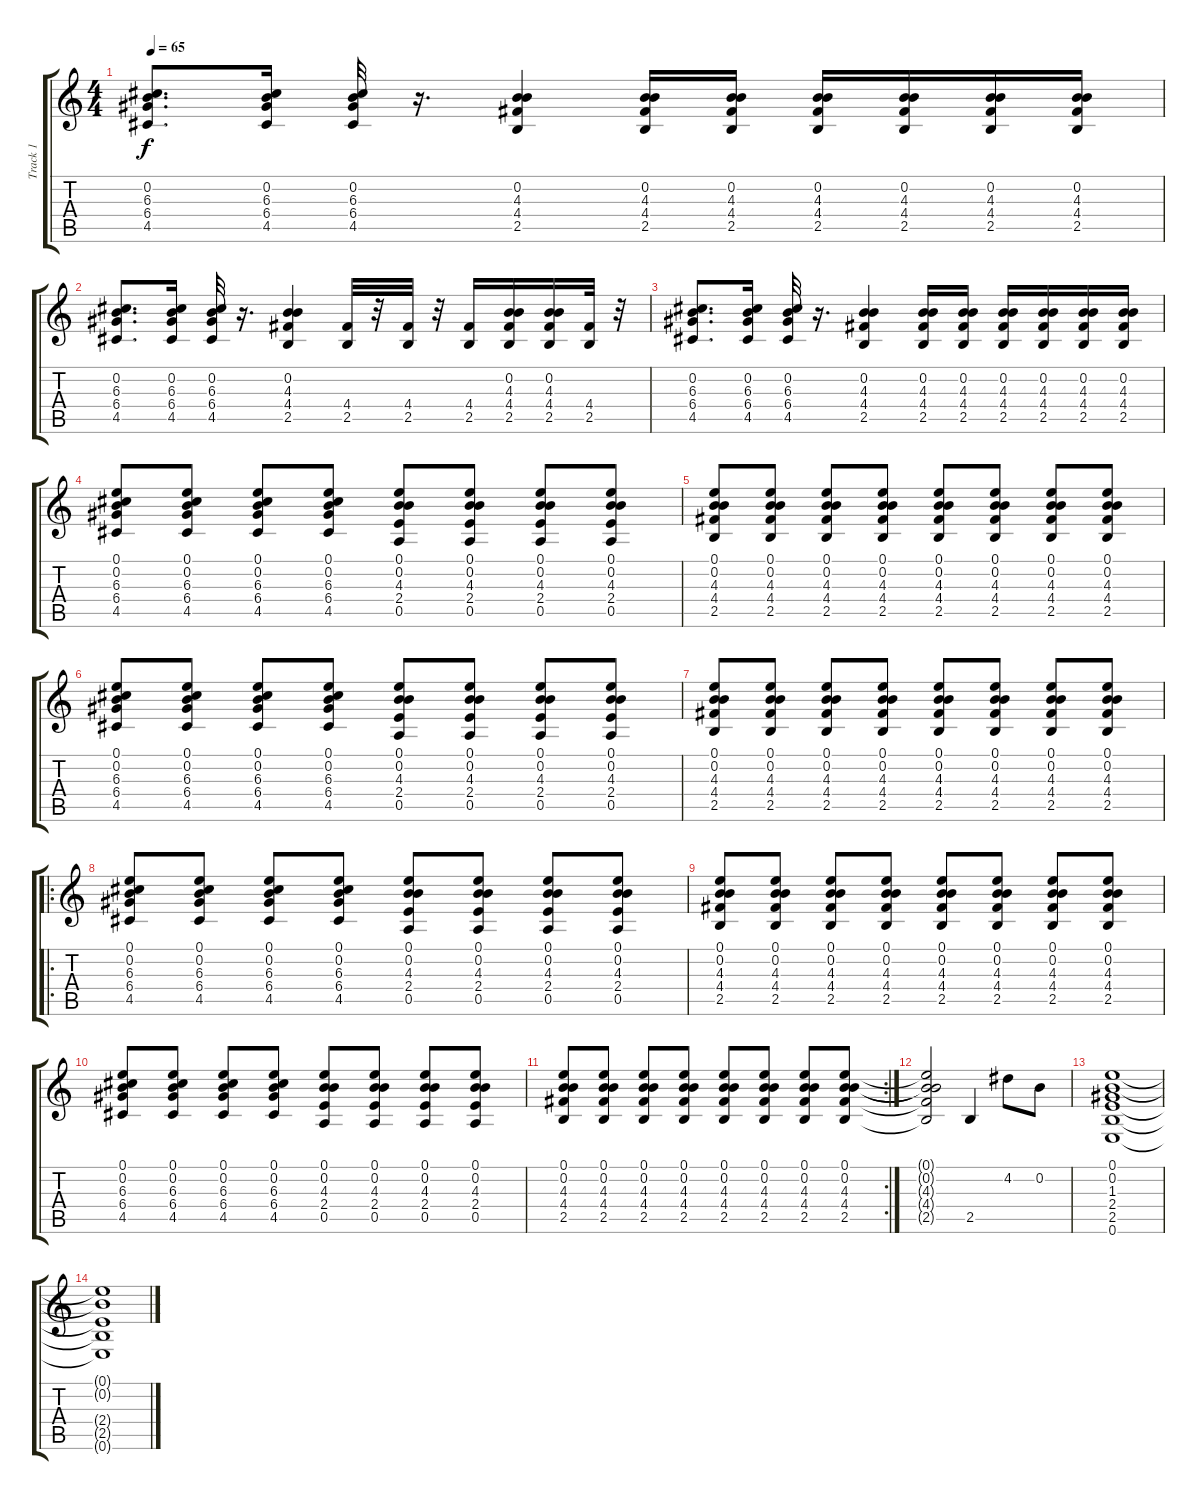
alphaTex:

\track ("Track 1" "Track 1") {instrument acousticguitarsteel}
\staff {score tabs}
\tuning (E4 B3 G3 D3 A2 E2) {hide}
\ts (4 4)
\tempo 65
\clef g2
\ks c
(0.2 6.3 6.4 4.5).8{d dy f} (0.2 6.3 6.4 4.5).16 (0.2 6.3 6.4 4.5).32 r.16{d} (0.2 4.3 4.4 2.5).4 (0.2 4.3 4.4 2.5).16 (0.2 4.3 4.4 2.5).16 (0.2 4.3 4.4 2.5).16 (0.2 4.3 4.4 2.5).16 (0.2 4.3 4.4 2.5).16 (0.2 4.3 4.4 2.5).16 |
(0.2 6.3 6.4 4.5).8{d} (0.2 6.3 6.4 4.5).16 (0.2 6.3 6.4 4.5).32 r.16{d} (0.2 4.3 4.4 2.5).4 (4.4 2.5).32 r.32 (4.4 2.5).32 r.32 (4.4 2.5).16 (0.2 4.3 4.4 2.5).16 (0.2 4.3 4.4 2.5).16 (4.4 2.5).32 r.32 |
(0.2 6.3 6.4 4.5).8{d} (0.2 6.3 6.4 4.5).16 (0.2 6.3 6.4 4.5).32 r.16{d} (0.2 4.3 4.4 2.5).4 (0.2 4.3 4.4 2.5).16 (0.2 4.3 4.4 2.5).16 (0.2 4.3 4.4 2.5).16 (0.2 4.3 4.4 2.5).16 (0.2 4.3 4.4 2.5).16 (0.2 4.3 4.4 2.5).16 |
(0.1 0.2 6.3 6.4 4.5).8 (0.1 0.2 6.3 6.4 4.5).8 (0.1 0.2 6.3 6.4 4.5).8 (0.1 0.2 6.3 6.4 4.5).8 (0.1 0.2 4.3 2.4 0.5).8 (0.1 0.2 4.3 2.4 0.5).8 (0.1 0.2 4.3 2.4 0.5).8 (0.1 0.2 4.3 2.4 0.5).8 |
(0.1 0.2 4.3 4.4 2.5).8 (0.1 0.2 4.3 4.4 2.5).8 (0.1 0.2 4.3 4.4 2.5).8 (0.1 0.2 4.3 4.4 2.5).8 (0.1 0.2 4.3 4.4 2.5).8 (0.1 0.2 4.3 4.4 2.5).8 (0.1 0.2 4.3 4.4 2.5).8 (0.1 0.2 4.3 4.4 2.5).8 |
(0.1 0.2 6.3 6.4 4.5).8 (0.1 0.2 6.3 6.4 4.5).8 (0.1 0.2 6.3 6.4 4.5).8 (0.1 0.2 6.3 6.4 4.5).8 (0.1 0.2 4.3 2.4 0.5).8 (0.1 0.2 4.3 2.4 0.5).8 (0.1 0.2 4.3 2.4 0.5).8 (0.1 0.2 4.3 2.4 0.5).8 |
(0.1 0.2 4.3 4.4 2.5).8 (0.1 0.2 4.3 4.4 2.5).8 (0.1 0.2 4.3 4.4 2.5).8 (0.1 0.2 4.3 4.4 2.5).8 (0.1 0.2 4.3 4.4 2.5).8 (0.1 0.2 4.3 4.4 2.5).8 (0.1 0.2 4.3 4.4 2.5).8 (0.1 0.2 4.3 4.4 2.5).8 |
\ro
(0.1 0.2 6.3 6.4 4.5).8 (0.1 0.2 6.3 6.4 4.5).8 (0.1 0.2 6.3 6.4 4.5).8 (0.1 0.2 6.3 6.4 4.5).8 (0.1 0.2 4.3 2.4 0.5).8 (0.1 0.2 4.3 2.4 0.5).8 (0.1 0.2 4.3 2.4 0.5).8 (0.1 0.2 4.3 2.4 0.5).8 |
(0.1 0.2 4.3 4.4 2.5).8 (0.1 0.2 4.3 4.4 2.5).8 (0.1 0.2 4.3 4.4 2.5).8 (0.1 0.2 4.3 4.4 2.5).8 (0.1 0.2 4.3 4.4 2.5).8 (0.1 0.2 4.3 4.4 2.5).8 (0.1 0.2 4.3 4.4 2.5).8 (0.1 0.2 4.3 4.4 2.5).8 |
(0.1 0.2 6.3 6.4 4.5).8 (0.1 0.2 6.3 6.4 4.5).8 (0.1 0.2 6.3 6.4 4.5).8 (0.1 0.2 6.3 6.4 4.5).8 (0.1 0.2 4.3 2.4 0.5).8 (0.1 0.2 4.3 2.4 0.5).8 (0.1 0.2 4.3 2.4 0.5).8 (0.1 0.2 4.3 2.4 0.5).8 |
\rc 2
(0.1 0.2 4.3 4.4 2.5).8 (0.1 0.2 4.3 4.4 2.5).8 (0.1 0.2 4.3 4.4 2.5).8 (0.1 0.2 4.3 4.4 2.5).8 (0.1 0.2 4.3 4.4 2.5).8 (0.1 0.2 4.3 4.4 2.5).8 (0.1 0.2 4.3 4.4 2.5).8 (0.1 0.2 4.3 4.4 2.5).8 |
(0.1{t} 0.2{t} 4.3{t} 4.4{t} 2.5{t}).2 2.5.4 4.2.8 0.2.8 |
(0.1 0.2 1.3 2.4 2.5 0.6).1 |
(0.1{t} 0.2{t} 2.4{t} 2.5{t} 0.6{t}).1
